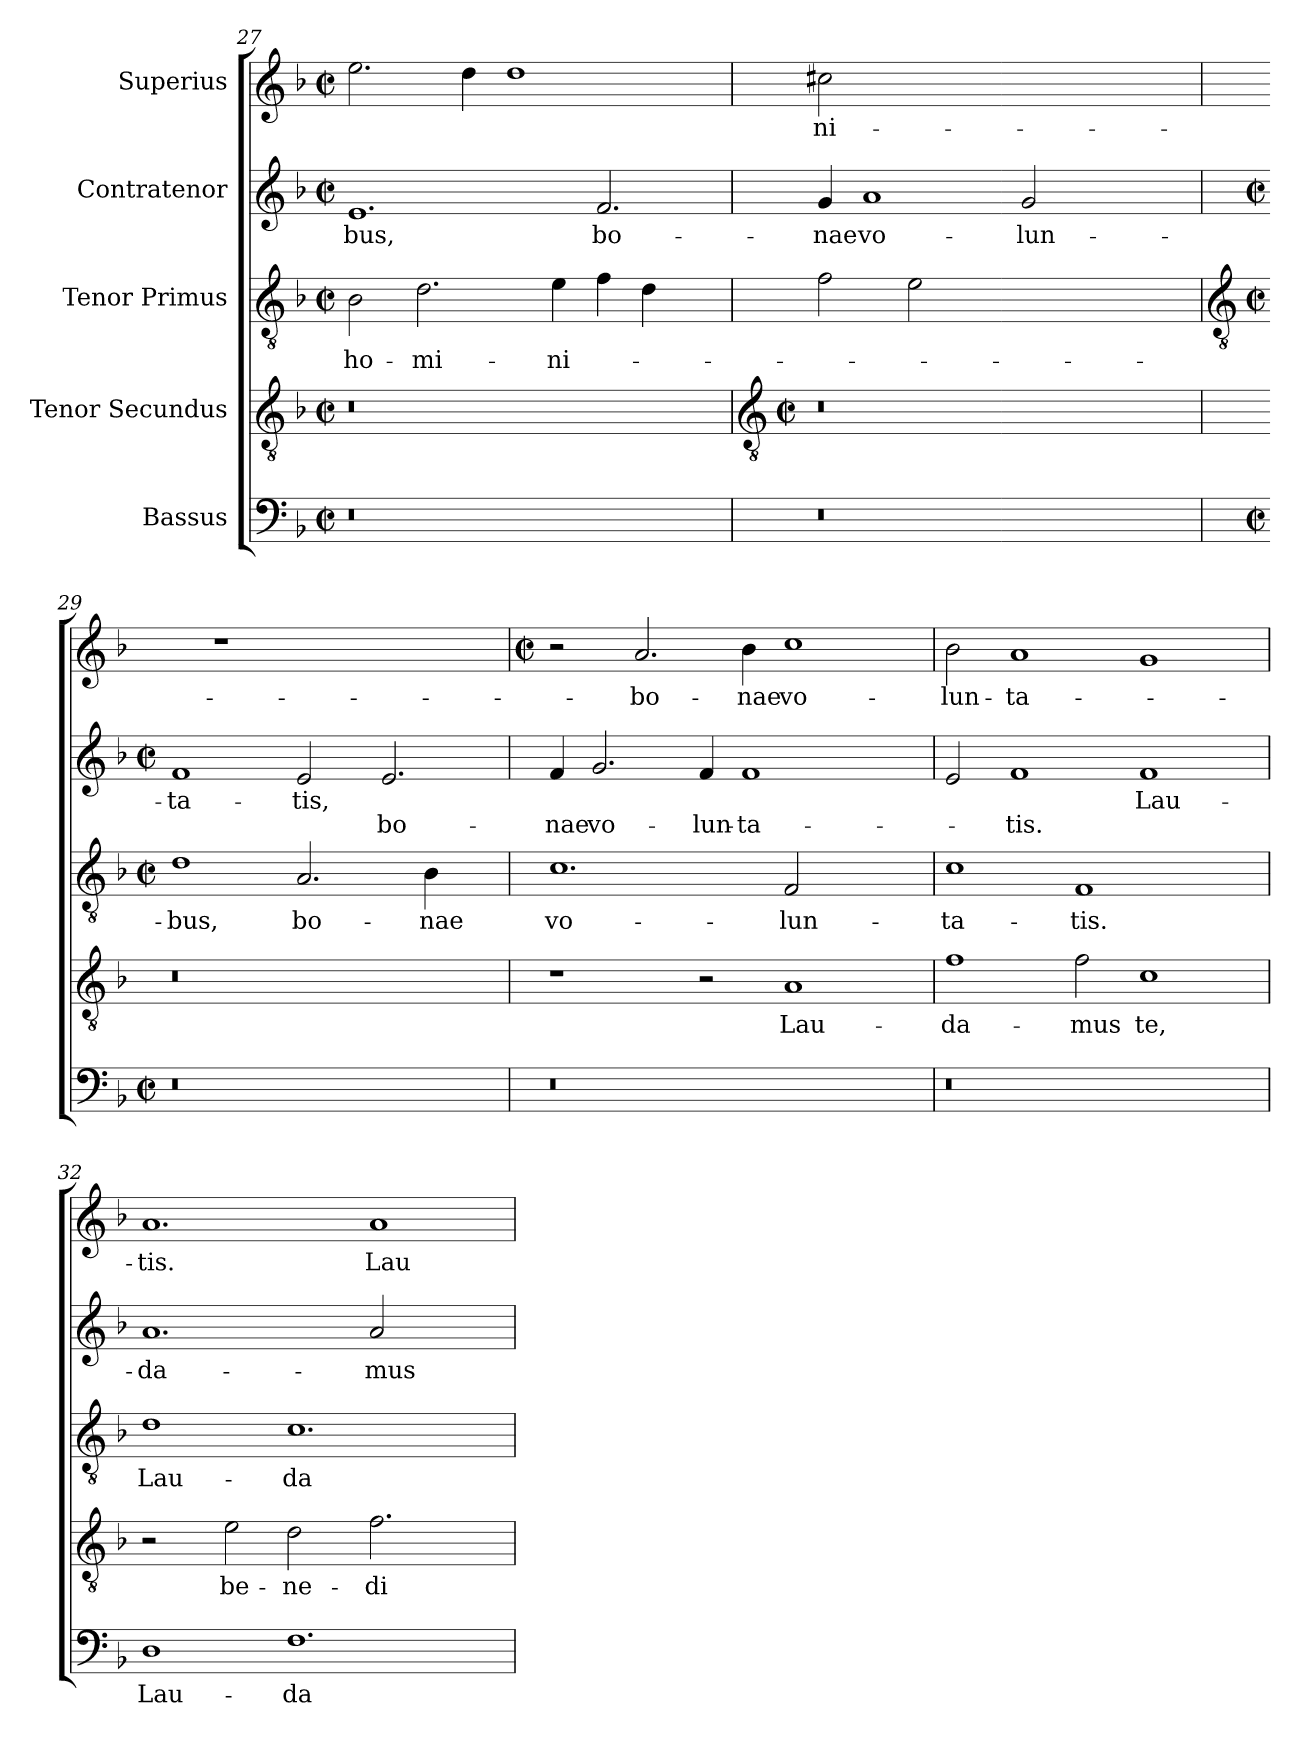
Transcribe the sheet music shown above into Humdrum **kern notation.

**kern	**text	**kern	**text	**kern	**text	**kern	**text	**text	**kern	**text
*part5	*part5	*part4	*part4	*part3	*part3	*part2	*part2	*part2	*part1	*part1
*staff5	*staff5	*staff4	*staff4	*staff3	*staff3	*staff2	*staff2	*staff2	*staff1	*staff1
*I"Bassus	*	*I"Tenor Secundus	*	*I"Tenor Primus	*	*I"Contratenor	*	*	*I"Superius	*
*clefF4	*	*clefGv2	*	*clefGv2	*	*clefG2	*	*	*clefG2	*
*k[b-]	*	*k[b-]	*	*k[b-]	*	*k[b-]	*	*	*k[b-]	*
*F:	*	*F:	*	*F:	*	*F:	*	*	*F:	*
*M4/2	*	*M4/2	*	*M4/2	*	*M4/2	*	*	*M4/2	*
*met(c|)	*	*met(c|)	*	*met(c|)	*	*met(c|)	*	*	*met(c|)	*
=27	=27	=27	=27	=27	=27	=27	=27	=27	=27	=27
!	!	!	!	!	!LO:LY:b	!	!LO:LY:b	!	!	!
*	*	*	*	*	*	*^	*	*	*	*
0r	.	0r	.	2B-	ho-	1.e	1ryy	-bus,	.	2.ee	.
!	!	!	!	!	!LO:LY:b	!	!	!	!	!	!
.	.	.	.	2.d	-mi-	.	.	.	.	.	.
.	.	.	.	.	.	.	.	.	.	4dd	.
.	.	.	.	.	.	.	2ryy	.	.	1dd	.
!	!	!	!	!	!LO:LY:b	!	!	!	!	!	!
.	.	.	.	4e	-ni-	.	.	.	.	.	.
!	!	!	!	!	!	!	!	!LO:LY:b	!	!	!
.	.	.	.	4f	.	2.f	2ryy	bo-	.	.	.
.	.	.	.	4d	.	.	.	.	.	.	.
4ryy	.	4ryy	.	4ryy	.	.	4ryy	.	.	4ryy	.
!!LO:LB:g=z
=28	=28	=28	=28	=28	=28	=28	=28	=28	=28	=28	=28
*	*	*clefGv2	*	*	*	*	*	*	*	*	*
*	*	*M4/2	*	*	*	*	*	*	*	*	*
*	*	*met(c|)	*	*	*	*	*	*	*	*	*
*	*	*^	*	*	*	*	*	*	*	*	*
!	!	!	!	!	!	!	!	!	!LO:LY:b	!	!	!LO:LY:b
0r	.	0r	0ryy	.	2f	.	4g	2ryy	-nae	.	2cc#X	ni-
!	!	!	!	!	!	!	!	!	!LO:LY:b	!	!	!
.	.	.	.	.	.	.	1a	.	vo-	.	.	.
!	!	!	!	!	!	!	!	!	!	!	!	!LO:LY:b
.	.	.	.	.	2e	.	.	1..ryy	.	.	[1ddyy	-bus,
.	.	.	.	.	1ryy	.	.	.	.	.	.	.
!	!	!	!	!	!	!	!	!	!LO:LY:b	!	!	!
.	.	.	.	.	.	.	2g	.	-lun-	.	.	.
.	.	.	.	.	.	.	.	.	.	.	2.ddyy_	.
.	.	.	.	.	.	.	2ryy	.	.	.	.	.
4ryy	.	4ryy	4ryy	.	4ryy	.	.	.	.	.	.	.
*	*	*	*	*	*	*	*v	*v	*	*	*	*
!!LO:LB:g=z
=29	=29	=29	=29	=29	=29	=29	=29	=29	=29	=29	=29
*	*	*	*	*	*clefGv2	*	*	*	*	*	*
*M4/2	*	*	*	*	*M4/2	*	*M4/2	*	*	*	*
*met(c|)	*	*	*	*	*met(c|)	*	*met(c|)	*	*	*	*
!	!	!	!	!	!	!LO:LY:b	!	!LO:LY:b	!	!	!
0r	.	0r	0ryy	.	1d	-bus,	1f	-ta-	.	4ddyy]	.
.	.	.	.	.	.	.	.	.	.	1r	.
!	!	!	!	!	!	!LO:LY:b	!	!LO:LY:b	!	!	!
.	.	.	.	.	2.A	bo-	2e	-tis,	.	.	.
.	.	.	.	.	.	.	.	.	.	1ryy	.
!	!	!	!	!	!	!	!	!	!LO:LY:b	!	!
.	.	.	.	.	.	.	2.e	.	bo-	.	.
!	!	!	!	!	!	!LO:LY:b	!	!	!	!	!
.	.	.	.	.	4B-	-nae	.	.	.	.	.
4ryy	.	4ryy	4ryy	.	4ryy	.	.	.	.	.	.
!!LO:LB:g=z
=30	=30	=30	=30	=30	=30	=30	=30	=30	=30	=30	=30
*	*	*	*	*	*	*	*	*	*	*M4/2	*
*	*	*	*	*	*	*	*	*	*	*met(c|)	*
!	!	!	!	!	!	!LO:LY:b	!	!	!LO:LY:b	!	!
0r	.	1r	1ryy	.	1.c	vo-	4f	.	-nae	2r	.
!	!	!	!	!	!	!	!	!	!LO:LY:b	!	!
.	.	.	.	.	.	.	2.g	.	vo-	.	.
!	!	!	!	!	!	!	!	!	!	!	!LO:LY:b
.	.	.	.	.	.	.	.	.	.	2.a	bo-
!	!	!	!	!	!	!	!	!	!LO:LY:b	!	!
.	.	2r	2ryy	.	.	.	4f	.	-lun-	.	.
!	!	!	!	!	!	!	!	!	!LO:LY:b	!	!LO:LY:b
.	.	.	.	.	.	.	1f	.	-ta-	4b-	-nae
!	!	!	!	!LO:LY:b	!	!LO:LY:b	!	!	!	!	!LO:LY:b
.	.	1A	2ryy	Lau-	2F	-lun-	.	.	.	1cc	vo-
2ryy	.	.	2ryy	.	2ryy	.	.	.	.	.	.
.	.	.	.	.	.	.	4ryy	.	.	.	.
=31	=31	=31	=31	=31	=31	=31	=31	=31	=31	=31	=31
!	!	!	!	!LO:LY:b	!	!LO:LY:b	!	!	!	!	!LO:LY:b
0r	.	1f	1ryy	-da-	1c	-ta-	2e	.	.	2b-	-lun-
!	!	!	!	!	!	!	!	!	!LO:LY:b	!	!LO:LY:b
.	.	.	.	.	.	.	1f	.	-tis.	1a	-ta-
!	!	!	!	!LO:LY:b	!	!LO:LY:b	!	!	!	!	!
.	.	2f	1.ryy	-mus	1F	-tis.	.	.	.	.	.
!	!	!	!	!LO:LY:b	!	!	!	!LO:LY:b	!	!	!
.	.	1c	.	te,	.	.	1f	Lau-	.	1g	.
2ryy	.	.	.	.	2ryy	.	.	.	.	.	.
=32	=32	=32	=32	=32	=32	=32	=32	=32	=32	=32	=32
!	!LO:LY:b	!	!	!	!	!LO:LY:b	!	!LO:LY:b	!	!	!LO:LY:b
1D	Lau-	2r	4ryy	.	1d	Lau-	1.a	-da-	.	1.a	-tis.
.	.	.	1ryy	.	.	.	.	.	.	.	.
!	!	!	!	!LO:LY:b	!	!	!	!	!	!	!
.	.	2e	.	be-	.	.	.	.	.	.	.
!	!LO:LY:b	!	!	!LO:LY:b	!	!LO:LY:b	!	!	!	!	!
1.F	-da-	2d	.	-ne-	1.c	-da-	.	.	.	.	.
.	.	.	1ryy	.	.	.	.	.	.	.	.
!	!	!	!	!LO:LY:b	!	!	!	!LO:LY:b	!	!	!LO:LY:b
.	.	2.f	.	-di-	.	.	2a	-mus	.	1a	Lau-
.	.	.	.	.	.	.	2ryy	.	.	.	.
.	.	4ryy	4ryy	.	.	.	.	.	.	.	.
*	*	*v	*v	*	*	*	*	*	*	*	*
=	=	=	=	=	=	=	=	=	=	=
*-	*-	*-	*-	*-	*-	*-	*-	*-	*-	*-
